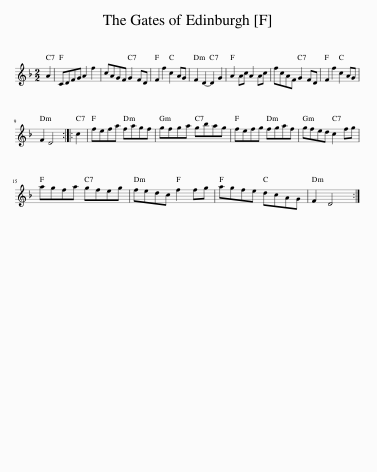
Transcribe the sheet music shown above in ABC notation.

X:1
L:1/8
M:2/2
I:linebreak $
K:F
V:1 treble
V:1
 A2 | CDFG A2 f2 | cAGF G2 FD | F2 f2 c2 AG | F2 D2- D2 G2 | %5
 A2 Ac A2 Ac | fcAF G2 FD | F2 f2 c2 AG |$ F2 D4 :: c2 | %10
 fefa fagf | gfga gbag | fefg fgaf | gfed c2 fg |$ agfa gfeg | %15
 fedc f2 fg | agfe dcAG | F2 D4 :| %18
